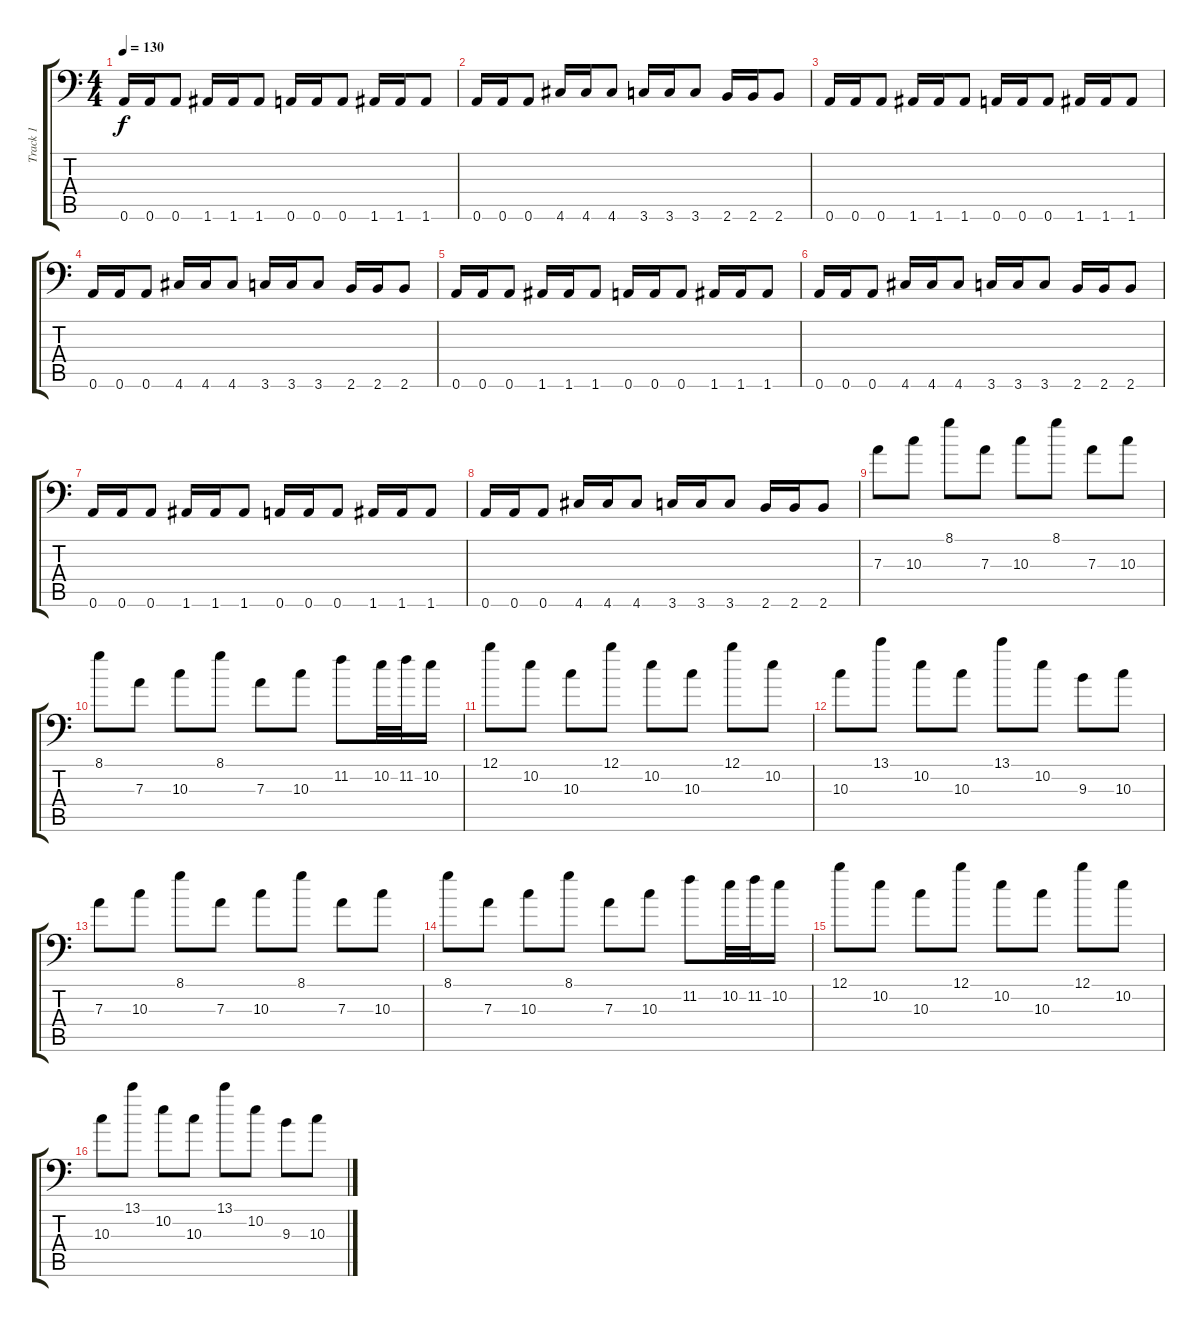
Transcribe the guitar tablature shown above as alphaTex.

\track ("Track 1" "Track 1") {instrument distortionguitar}
\staff {score tabs}
\tuning (B3 Gb3 D3 A2 E2 A1) {hide}
\ts (4 4)
\tempo 130
\clef f4
\ks c
0.6.16{dy f} 0.6.16 0.6.8 1.6.16 1.6.16 1.6.8 0.6.16 0.6.16 0.6.8 1.6.16 1.6.16 1.6.8 |
0.6.16 0.6.16 0.6.8 4.6.16 4.6.16 4.6.8 3.6.16 3.6.16 3.6.8 2.6.16 2.6.16 2.6.8 |
0.6.16 0.6.16 0.6.8 1.6.16 1.6.16 1.6.8 0.6.16 0.6.16 0.6.8 1.6.16 1.6.16 1.6.8 |
0.6.16 0.6.16 0.6.8 4.6.16 4.6.16 4.6.8 3.6.16 3.6.16 3.6.8 2.6.16 2.6.16 2.6.8 |
0.6.16 0.6.16 0.6.8 1.6.16 1.6.16 1.6.8 0.6.16 0.6.16 0.6.8 1.6.16 1.6.16 1.6.8 |
0.6.16 0.6.16 0.6.8 4.6.16 4.6.16 4.6.8 3.6.16 3.6.16 3.6.8 2.6.16 2.6.16 2.6.8 |
0.6.16 0.6.16 0.6.8 1.6.16 1.6.16 1.6.8 0.6.16 0.6.16 0.6.8 1.6.16 1.6.16 1.6.8 |
0.6.16 0.6.16 0.6.8 4.6.16 4.6.16 4.6.8 3.6.16 3.6.16 3.6.8 2.6.16 2.6.16 2.6.8 |
7.3.8 10.3.8 8.1.8 7.3.8 10.3.8 8.1.8 7.3.8 10.3.8 |
8.1.8 7.3.8 10.3.8 8.1.8 7.3.8 10.3.8 11.2.8 10.2.32 11.2.32 10.2.16 |
12.1.8 10.2.8 10.3.8 12.1.8 10.2.8 10.3.8 12.1.8 10.2.8 |
10.3.8 13.1.8 10.2.8 10.3.8 13.1.8 10.2.8 9.3.8 10.3.8 |
7.3.8 10.3.8 8.1.8 7.3.8 10.3.8 8.1.8 7.3.8 10.3.8 |
8.1.8 7.3.8 10.3.8 8.1.8 7.3.8 10.3.8 11.2.8 10.2.32 11.2.32 10.2.16 |
12.1.8 10.2.8 10.3.8 12.1.8 10.2.8 10.3.8 12.1.8 10.2.8 |
10.3.8 13.1.8 10.2.8 10.3.8 13.1.8 10.2.8 9.3.8 10.3.8
